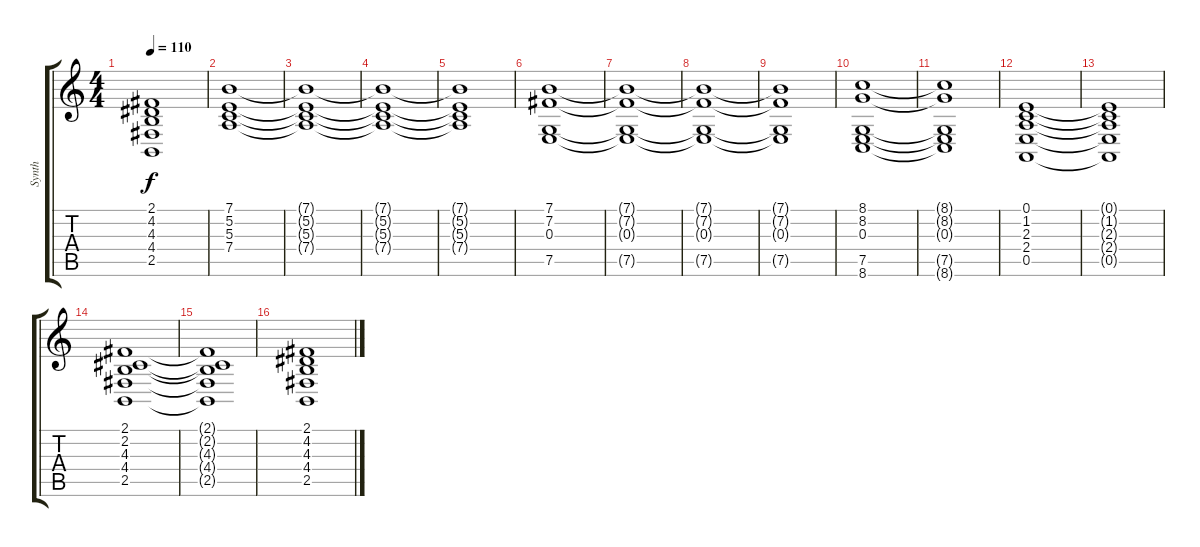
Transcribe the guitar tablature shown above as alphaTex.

\track ("Synth" "Synth") {instrument synthstrings1}
\staff {score tabs}
\tuning (E4 B3 G3 D3 A2 E2) {hide}
\ts (4 4)
\tempo 110
\clef g2
\ks c
(2.1{t} 4.2{t} 4.3{t} 4.4{t} 2.5{t}).1{dy f} |
(7.1 5.2 5.3 7.4).1{volume 9} |
(7.1{t} 5.2{t} 5.3{t} 7.4{t}).1 |
(7.1{t} 5.2{t} 5.3{t} 7.4{t}).1 |
(7.1{t} 5.2{t} 5.3{t} 7.4{t}).1 |
(7.1 7.2 0.3 7.5).1 |
(7.1{t} 7.2{t} 0.3{t} 7.5{t}).1 |
(7.1{t} 7.2{t} 0.3{t} 7.5{t}).1 |
(7.1{t} 7.2{t} 0.3{t} 7.5{t}).1 |
(8.1 8.2 0.3 7.5 8.6).1 |
(8.1{t} 8.2{t} 0.3{t} 7.5{t} 8.6{t}).1 |
(0.1 1.2 2.3 2.4 0.5).1 |
(0.1{t} 1.2{t} 2.3{t} 2.4{t} 0.5{t}).1 |
(2.1 2.2 4.3 4.4 2.5).1 |
(2.1{t} 2.2{t} 4.3{t} 4.4{t} 2.5{t}).1 |
(2.1 4.2 4.3 4.4 2.5).1
